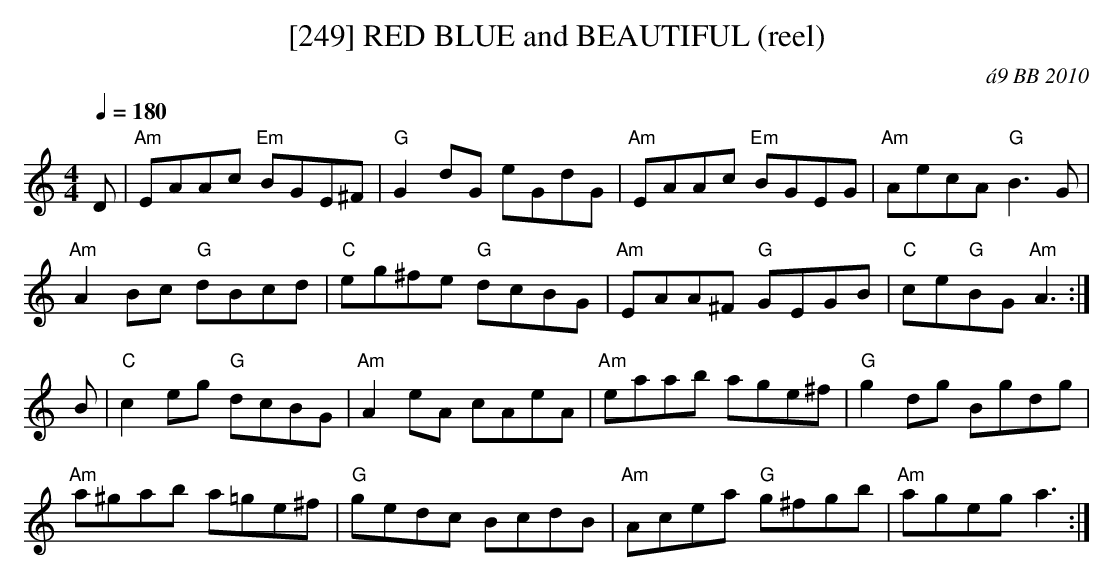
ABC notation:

X:1
T:[249] RED BLUE and BEAUTIFUL (reel)
C:\'a9 BB 2010
M:4/4
Q:1/4=180
L:1/8
K:Am
D|"Am"EAAc "Em"BGE^F|"G"G2 dG eGdG|"Am"EAAc "Em"BGEG|"Am"AecA "G"B3G|
"Am"A2Bc "G"dBcd|"C"eg^fe "G"dcBG|"Am"EAA^F "G"GEGB|"C"ce"G"BG "Am"A3 :|
B|"C"c2eg "G"dcBG|"Am"A2 eA cAeA|"Am"eaab age^f|"G"g2 dg Bgdg|
"Am"a^gab a=ge^f|"G"gedc BcdB|"Am"Acea "G"g^fgb|"Am"ageg a3 :|
